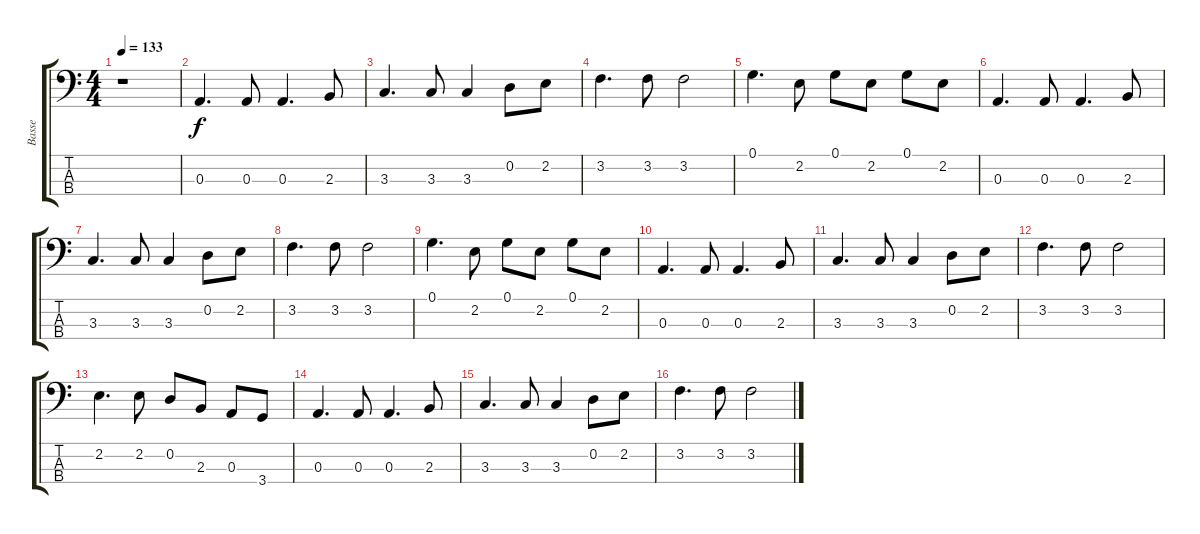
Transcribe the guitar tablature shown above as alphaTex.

\track ("Basse" "Basse") {instrument electricbassfinger}
\staff {score tabs}
\tuning (G2 D2 A1 E1) {hide}
\ts (4 4)
\tempo 133
\clef f4
\ks c
r.1{dy f} |
0.3.4{d} 0.3.8 0.3.4{d} 2.3.8 |
3.3.4{d} 3.3.8 3.3.4 0.2.8 2.2.8 |
3.2.4{d} 3.2.8 3.2.2 |
0.1.4{d} 2.2.8 0.1.8 2.2.8 0.1.8 2.2.8 |
0.3.4{d} 0.3.8 0.3.4{d} 2.3.8 |
3.3.4{d} 3.3.8 3.3.4 0.2.8 2.2.8 |
3.2.4{d} 3.2.8 3.2.2 |
0.1.4{d} 2.2.8 0.1.8 2.2.8 0.1.8 2.2.8 |
0.3.4{d} 0.3.8 0.3.4{d} 2.3.8 |
3.3.4{d} 3.3.8 3.3.4 0.2.8 2.2.8 |
3.2.4{d} 3.2.8 3.2.2 |
2.2.4{d} 2.2.8 0.2.8 2.3.8 0.3.8 3.4.8 |
0.3.4{d} 0.3.8 0.3.4{d} 2.3.8 |
3.3.4{d} 3.3.8 3.3.4 0.2.8 2.2.8 |
3.2.4{d} 3.2.8 3.2.2
